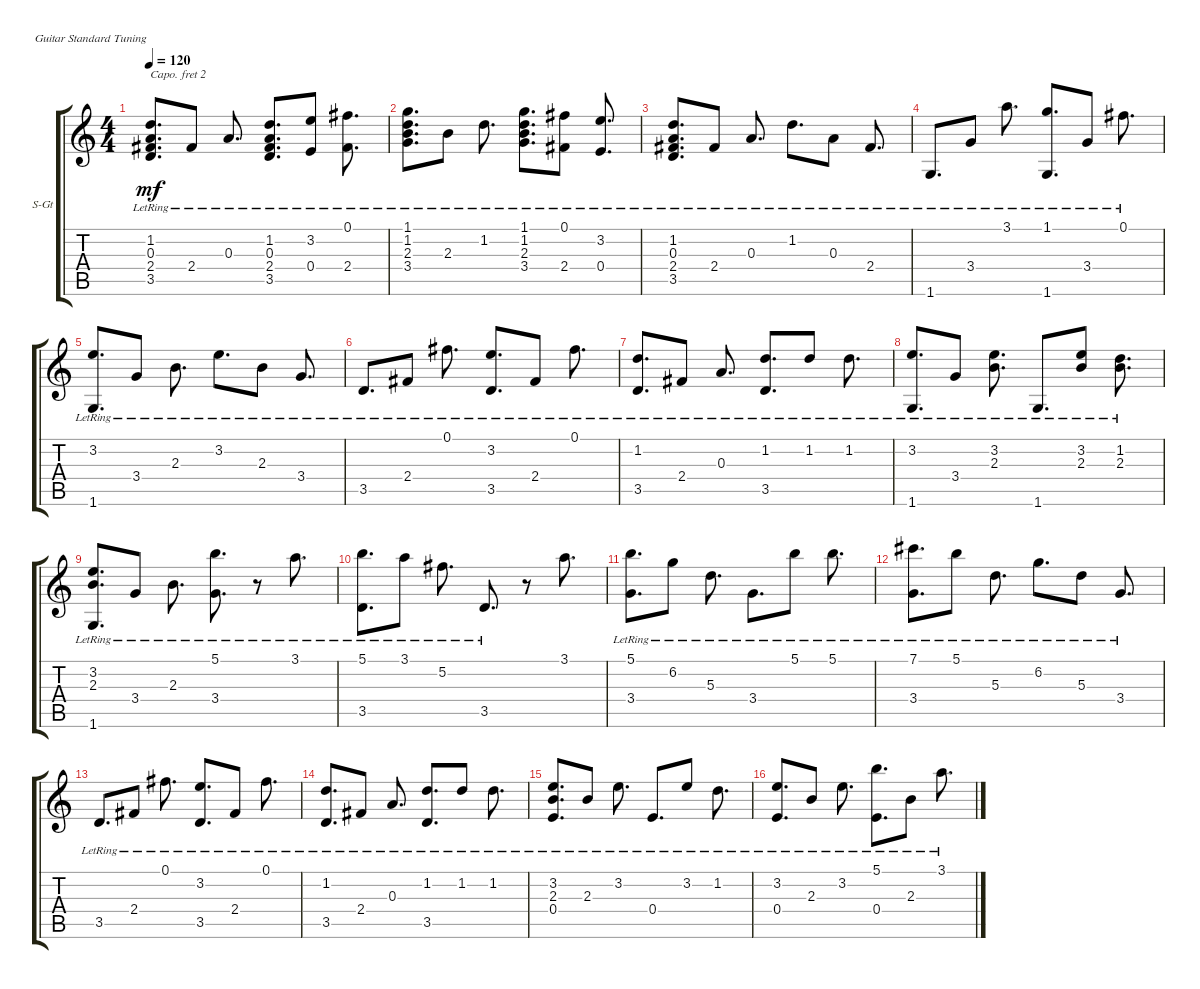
\defaultSystemsLayout 4
\bracketExtendMode groupsimilarinstruments
\firstSystemTrackNameOrientation horizontal
\otherSystemsTrackNameOrientation horizontal
\track ("Steel Guitar" "S-Gt") {instrument acousticguitarsteel}
\staff {score tabs}
\capo 2
\tuning (E4 B3 G3 D3 A2 E2)
\ts (4 4)
\tempo 120
\clef g2
\ks c
(3.5{lr} 2.4{lr} 0.3{lr} 1.2{lr}).8{d dy mf} 2.4{lr}.8 0.3{lr}.8{d} (3.5{lr} 2.4{lr} 0.3{lr} 1.2{lr}).8{d} (0.4{lr} 3.2{lr}).8 (2.4{lr} 0.1{lr}).8{d} |
(3.4{lr} 2.3{lr} 1.2{lr} 1.1{lr}).8{d} 2.3{lr}.8 1.2{lr}.8{d} (3.4{lr} 2.3{lr} 1.2{lr} 1.1{lr}).8{d} (2.4{lr} 0.1{lr}).8 (0.4{lr} 3.2{lr}).8{d} |
(3.5{lr} 2.4{lr} 0.3{lr} 1.2{lr}).8{d} 2.4{lr}.8 0.3{lr}.8{d} 1.2{lr}.8{d} 0.3{lr}.8 2.4{lr}.8{d} |
1.6{lr}.8{d} 3.4{lr}.8 3.1{lr}.8{d} (1.1{lr} 1.6{lr}).8{d} 3.4{lr}.8 0.1{lr}.8{d} |
(3.2{lr} 1.6{lr}).8{d} 3.4{lr}.8 2.3{lr}.8{d} 3.2{lr}.8{d} 2.3{lr}.8 3.4{lr}.8{d} |
3.5{lr}.8{d} 2.4{lr}.8 0.1{lr}.8{d} (3.5{lr} 3.2{lr}).8{d} 2.4{lr}.8 0.1{lr}.8{d} |
(3.5{lr} 1.2{lr}).8{d} 2.4{lr}.8 0.3{lr}.8{d} (3.5{lr} 1.2{lr}).8{d} 1.2{lr}.8 1.2{lr}.8{d} |
(3.2{lr} 1.6{lr}).8{d} 3.4{lr}.8 (2.3{lr} 3.2{lr}).8{d} 1.6{lr}.8{d} (3.2{lr} 2.3{lr}).8 (2.3{lr} 1.2{lr}).8{d} |
(1.6{lr} 2.3{lr} 3.2{lr}).8{d} 3.4{lr}.8 2.3{lr}.8{d} (3.4{lr} 5.1{lr}).8{d} r.8 3.1{lr}.8{d} |
(3.5{lr} 5.1{lr}).8{d} 3.1{lr}.8 5.2{lr}.8{d} 3.5{lr}.8{d} r.8 3.1.8{d} |
(3.4{lr} 5.1{lr}).8{d} 6.2{lr}.8 5.3{lr}.8{d} 3.4{lr}.8{d} 5.1{lr}.8 5.1{lr}.8{d} |
(3.4{lr} 7.1{lr}).8{d} 5.1{lr}.8 5.3{lr}.8{d} 6.2{lr}.8{d} 5.3{lr}.8 3.4{lr}.8{d} |
3.5{lr}.8{d} 2.4{lr}.8 0.1{lr}.8{d} (3.5{lr} 3.2{lr}).8{d} 2.4{lr}.8 0.1{lr}.8{d} |
(3.5{lr} 1.2{lr}).8{d} 2.4{lr}.8 0.3{lr}.8{d} (3.5{lr} 1.2{lr}).8{d} 1.2{lr}.8 1.2{lr}.8{d} |
(0.4{lr} 2.3{lr} 3.2{lr}).8{d} 2.3{lr}.8 3.2{lr}.8{d} 0.4{lr}.8{d} 3.2{lr}.8 1.2{lr}.8{d} |
(0.4{lr} 3.2{lr}).8{d} 2.3{lr}.8 3.2{lr}.8{d} (0.4{lr} 5.1{lr}).8{d} 2.3{lr}.8 3.1{lr}.8{d}
